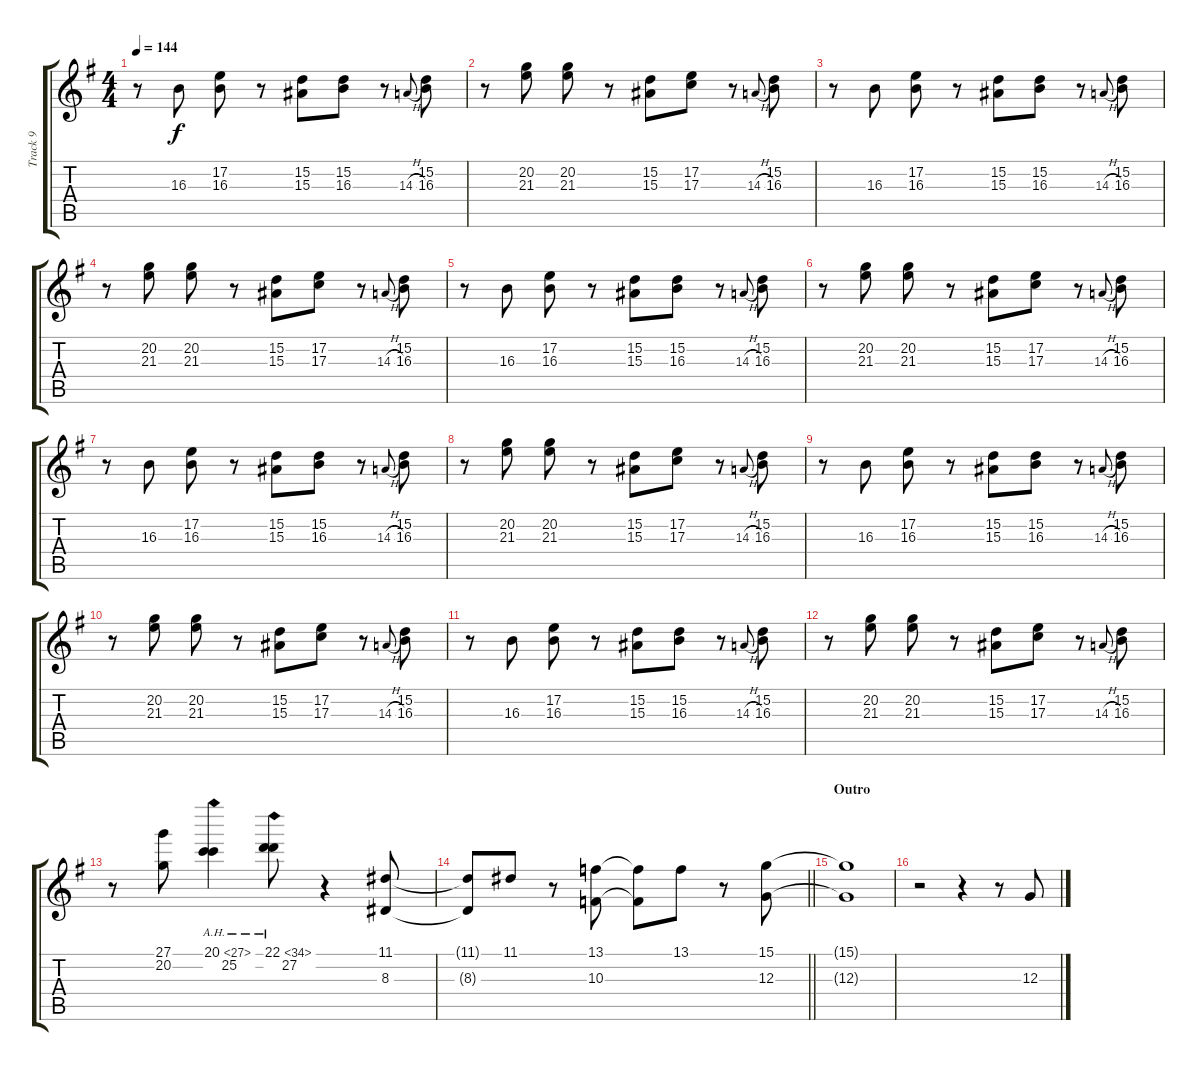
\track ("Track 9" "Track 9") {instrument acousticgrandpiano}
\staff {score tabs}
\tuning (E4 B3 G3 D3 A2 E2) {hide}
\ts (4 4)
\tempo 144
\clef g2
\ks g
r.8{dy f} 16.3.8 (17.2 16.3).8 r.8 (15.2 15.3).8 (15.2 16.3).8 r.8 14.3{h}.8{gr onbeat} (15.2 16.3).8 |
r.8 (20.2 21.3).8 (20.2 21.3).8 r.8 (15.2 15.3).8 (17.2 17.3).8 r.8 14.3{h}.8{gr onbeat} (15.2 16.3).8 |
r.8 16.3.8 (17.2 16.3).8 r.8 (15.2 15.3).8 (15.2 16.3).8 r.8 14.3{h}.8{gr onbeat} (15.2 16.3).8 |
r.8 (20.2 21.3).8 (20.2 21.3).8 r.8 (15.2 15.3).8 (17.2 17.3).8 r.8 14.3{h}.8{gr onbeat} (15.2 16.3).8 |
r.8 16.3.8 (17.2 16.3).8 r.8 (15.2 15.3).8 (15.2 16.3).8 r.8 14.3{h}.8{gr onbeat} (15.2 16.3).8 |
r.8 (20.2 21.3).8 (20.2 21.3).8 r.8 (15.2 15.3).8 (17.2 17.3).8 r.8 14.3{h}.8{gr onbeat} (15.2 16.3).8 |
r.8 16.3.8 (17.2 16.3).8 r.8 (15.2 15.3).8 (15.2 16.3).8 r.8 14.3{h}.8{gr onbeat} (15.2 16.3).8 |
r.8 (20.2 21.3).8 (20.2 21.3).8 r.8 (15.2 15.3).8 (17.2 17.3).8 r.8 14.3{h}.8{gr onbeat} (15.2 16.3).8 |
r.8 16.3.8 (17.2 16.3).8 r.8 (15.2 15.3).8 (15.2 16.3).8 r.8 14.3{h}.8{gr onbeat} (15.2 16.3).8 |
r.8 (20.2 21.3).8 (20.2 21.3).8 r.8 (15.2 15.3).8 (17.2 17.3).8 r.8 14.3{h}.8{gr onbeat} (15.2 16.3).8 |
r.8 16.3.8 (17.2 16.3).8 r.8 (15.2 15.3).8 (15.2 16.3).8 r.8 14.3{h}.8{gr onbeat} (15.2 16.3).8 |
r.8 (20.2 21.3).8 (20.2 21.3).8 r.8 (15.2 15.3).8 (17.2 17.3).8 r.8 14.3{h}.8{gr onbeat} (15.2 16.3).8 |
r.8 (27.1 20.2).8 (20.1{ah 7} 25.2).4 (22.1{ah 12} 27.2).8 r.4 (11.1 8.3).8 |
\barLineRight lightlight
(11.1{t} 8.3{t}).8 11.1.8 r.8 (13.1 10.3).8 (13.1{t} 10.3{t}).8 13.1.8 r.8 (15.1 12.3).8 |
\section ("" "Outro")
(15.1{t} 12.3{t}).1 |
r.2 r.4 r.8 12.3.8
